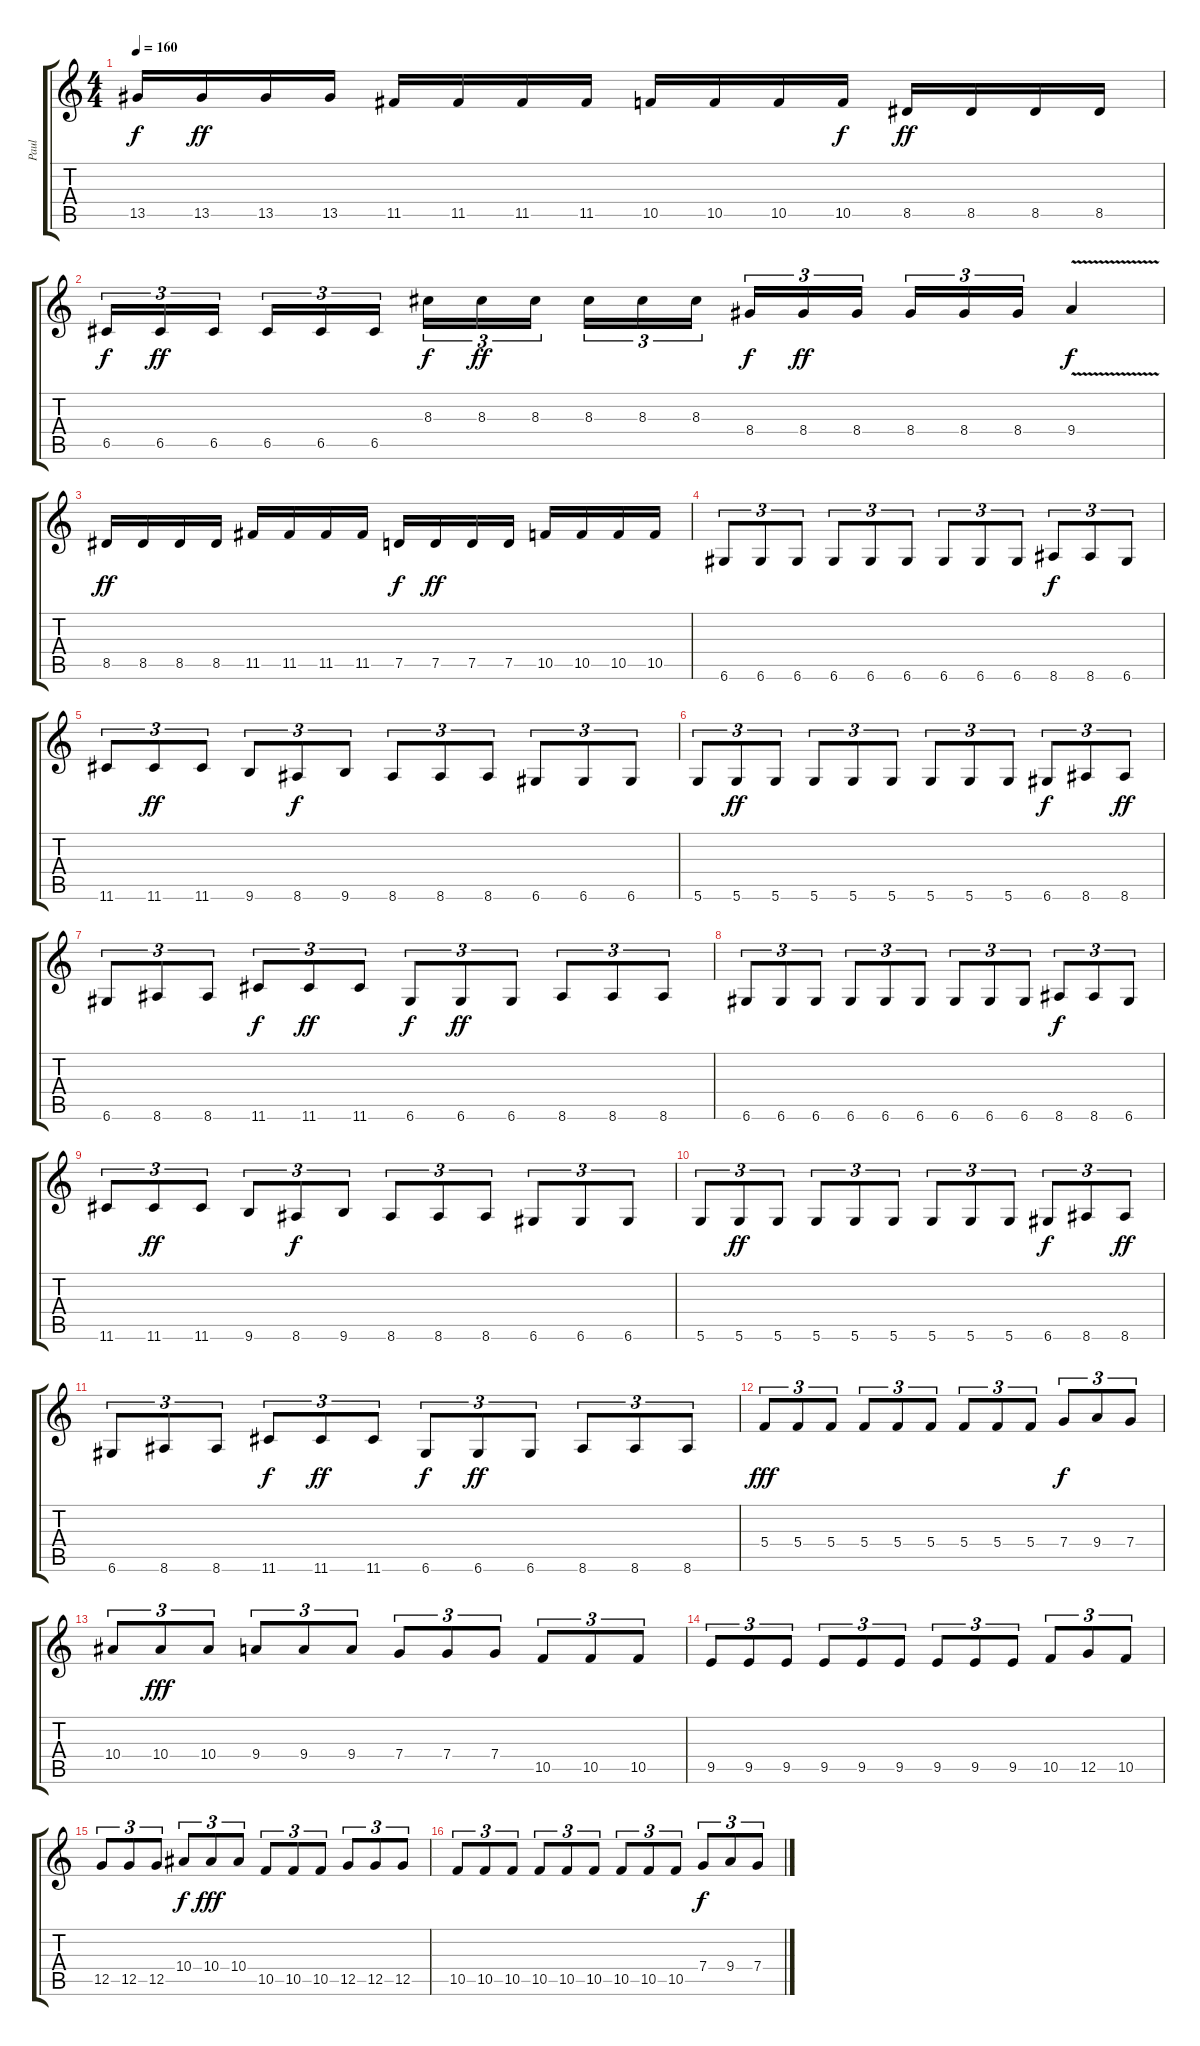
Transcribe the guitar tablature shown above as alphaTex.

\track ("Paul" "Paul") {instrument distortionguitar}
\staff {score tabs}
\tuning (D4 A3 F3 C3 G2 D2) {hide}
\ts (4 4)
\tempo 160
\clef g2
\ks c
13.5.16{dy f} 13.5.16{dy ff} 13.5.16 13.5.16 11.5.16 11.5.16 11.5.16 11.5.16 10.5.16 10.5.16 10.5.16 10.5.16{dy f} 8.5.16{dy ff} 8.5.16 8.5.16 8.5.16 |
6.5.16{tu (3 2) dy f} 6.5.16{tu (3 2) dy ff} 6.5.16{tu (3 2) beam splitsecondary} 6.5.16{tu (3 2)} 6.5.16{tu (3 2)} 6.5.16{tu (3 2)} 8.3.16{tu (3 2) dy f} 8.3.16{tu (3 2) dy ff} 8.3.16{tu (3 2) beam splitsecondary} 8.3.16{tu (3 2)} 8.3.16{tu (3 2)} 8.3.16{tu (3 2)} 8.4.16{tu (3 2) dy f} 8.4.16{tu (3 2) dy ff} 8.4.16{tu (3 2) beam splitsecondary} 8.4.16{tu (3 2)} 8.4.16{tu (3 2)} 8.4.16{tu (3 2)} 9.4{v}.4{dy f} |
8.5.16{dy ff} 8.5.16 8.5.16 8.5.16 11.5.16 11.5.16 11.5.16 11.5.16 7.5.16{dy f} 7.5.16{dy ff} 7.5.16 7.5.16 10.5.16 10.5.16 10.5.16 10.5.16 |
6.6.8{tu (3 2)} 6.6.8{tu (3 2)} 6.6.8{tu (3 2)} 6.6.8{tu (3 2)} 6.6.8{tu (3 2)} 6.6.8{tu (3 2)} 6.6.8{tu (3 2)} 6.6.8{tu (3 2)} 6.6.8{tu (3 2)} 8.6.8{tu (3 2) dy f} 8.6.8{tu (3 2)} 6.6.8{tu (3 2)} |
11.6.8{tu (3 2)} 11.6.8{tu (3 2) dy ff} 11.6.8{tu (3 2)} 9.6.8{tu (3 2)} 8.6.8{tu (3 2) dy f} 9.6.8{tu (3 2)} 8.6.8{tu (3 2)} 8.6.8{tu (3 2)} 8.6.8{tu (3 2)} 6.6.8{tu (3 2)} 6.6.8{tu (3 2)} 6.6.8{tu (3 2)} |
5.6.8{tu (3 2)} 5.6.8{tu (3 2) dy ff} 5.6.8{tu (3 2)} 5.6.8{tu (3 2)} 5.6.8{tu (3 2)} 5.6.8{tu (3 2)} 5.6.8{tu (3 2)} 5.6.8{tu (3 2)} 5.6.8{tu (3 2)} 6.6.8{tu (3 2) dy f} 8.6.8{tu (3 2)} 8.6.8{tu (3 2) dy ff} |
6.6.8{tu (3 2)} 8.6.8{tu (3 2)} 8.6.8{tu (3 2)} 11.6.8{tu (3 2) dy f} 11.6.8{tu (3 2) dy ff} 11.6.8{tu (3 2)} 6.6.8{tu (3 2) dy f} 6.6.8{tu (3 2) dy ff} 6.6.8{tu (3 2)} 8.6.8{tu (3 2)} 8.6.8{tu (3 2)} 8.6.8{tu (3 2)} |
6.6.8{tu (3 2)} 6.6.8{tu (3 2)} 6.6.8{tu (3 2)} 6.6.8{tu (3 2)} 6.6.8{tu (3 2)} 6.6.8{tu (3 2)} 6.6.8{tu (3 2)} 6.6.8{tu (3 2)} 6.6.8{tu (3 2)} 8.6.8{tu (3 2) dy f} 8.6.8{tu (3 2)} 6.6.8{tu (3 2)} |
11.6.8{tu (3 2)} 11.6.8{tu (3 2) dy ff} 11.6.8{tu (3 2)} 9.6.8{tu (3 2)} 8.6.8{tu (3 2) dy f} 9.6.8{tu (3 2)} 8.6.8{tu (3 2)} 8.6.8{tu (3 2)} 8.6.8{tu (3 2)} 6.6.8{tu (3 2)} 6.6.8{tu (3 2)} 6.6.8{tu (3 2)} |
5.6.8{tu (3 2)} 5.6.8{tu (3 2) dy ff} 5.6.8{tu (3 2)} 5.6.8{tu (3 2)} 5.6.8{tu (3 2)} 5.6.8{tu (3 2)} 5.6.8{tu (3 2)} 5.6.8{tu (3 2)} 5.6.8{tu (3 2)} 6.6.8{tu (3 2) dy f} 8.6.8{tu (3 2)} 8.6.8{tu (3 2) dy ff} |
6.6.8{tu (3 2)} 8.6.8{tu (3 2)} 8.6.8{tu (3 2)} 11.6.8{tu (3 2) dy f} 11.6.8{tu (3 2) dy ff} 11.6.8{tu (3 2)} 6.6.8{tu (3 2) dy f} 6.6.8{tu (3 2) dy ff} 6.6.8{tu (3 2)} 8.6.8{tu (3 2)} 8.6.8{tu (3 2)} 8.6.8{tu (3 2)} |
5.4.8{tu (3 2) dy fff} 5.4.8{tu (3 2)} 5.4.8{tu (3 2)} 5.4.8{tu (3 2)} 5.4.8{tu (3 2)} 5.4.8{tu (3 2)} 5.4.8{tu (3 2)} 5.4.8{tu (3 2)} 5.4.8{tu (3 2)} 7.4.8{tu (3 2) dy f} 9.4.8{tu (3 2)} 7.4.8{tu (3 2)} |
10.4.8{tu (3 2)} 10.4.8{tu (3 2) dy fff} 10.4.8{tu (3 2)} 9.4.8{tu (3 2)} 9.4.8{tu (3 2)} 9.4.8{tu (3 2)} 7.4.8{tu (3 2)} 7.4.8{tu (3 2)} 7.4.8{tu (3 2)} 10.5.8{tu (3 2)} 10.5.8{tu (3 2)} 10.5.8{tu (3 2)} |
9.5.8{tu (3 2)} 9.5.8{tu (3 2)} 9.5.8{tu (3 2)} 9.5.8{tu (3 2)} 9.5.8{tu (3 2)} 9.5.8{tu (3 2)} 9.5.8{tu (3 2)} 9.5.8{tu (3 2)} 9.5.8{tu (3 2)} 10.5.8{tu (3 2)} 12.5.8{tu (3 2)} 10.5.8{tu (3 2)} |
12.5.8{tu (3 2)} 12.5.8{tu (3 2)} 12.5.8{tu (3 2)} 10.4.8{tu (3 2) dy f} 10.4.8{tu (3 2) dy fff} 10.4.8{tu (3 2)} 10.5.8{tu (3 2)} 10.5.8{tu (3 2)} 10.5.8{tu (3 2)} 12.5.8{tu (3 2)} 12.5.8{tu (3 2)} 12.5.8{tu (3 2)} |
10.5.8{tu (3 2)} 10.5.8{tu (3 2)} 10.5.8{tu (3 2)} 10.5.8{tu (3 2)} 10.5.8{tu (3 2)} 10.5.8{tu (3 2)} 10.5.8{tu (3 2)} 10.5.8{tu (3 2)} 10.5.8{tu (3 2)} 7.4.8{tu (3 2) dy f} 9.4.8{tu (3 2)} 7.4.8{tu (3 2)}
